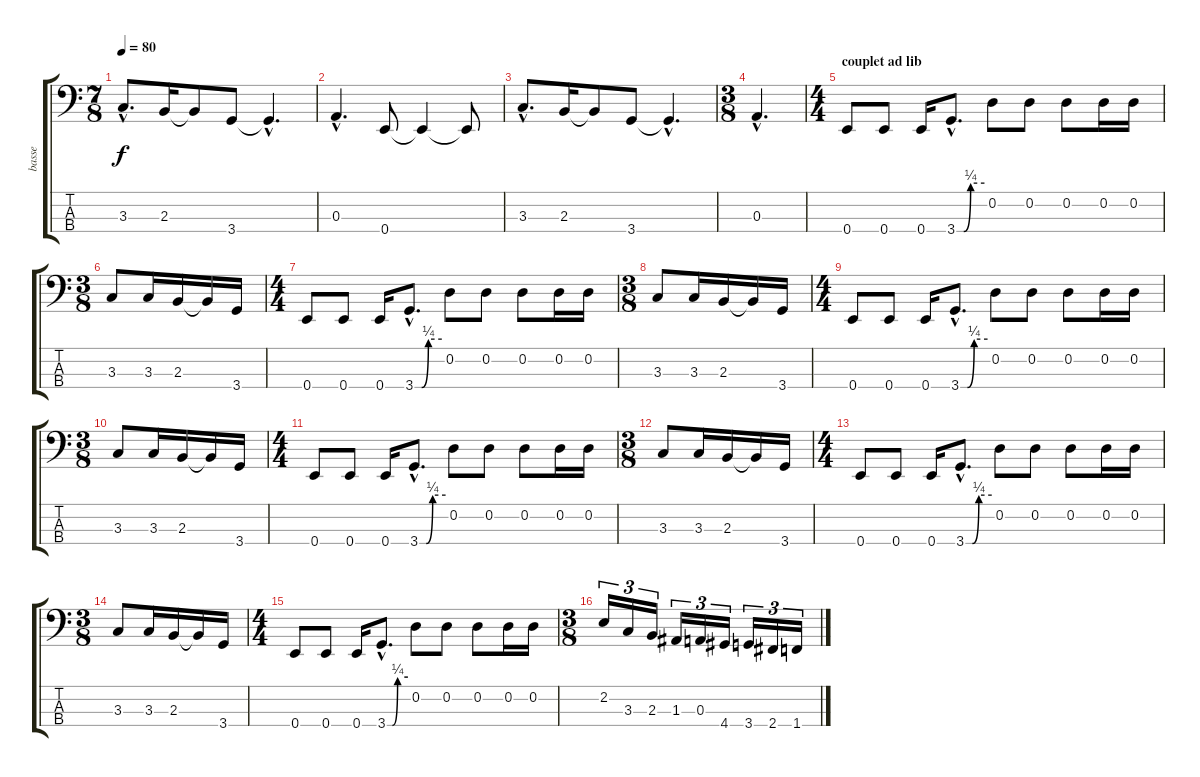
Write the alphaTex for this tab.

\track ("basse" "basse") {instrument electricbassfinger}
\staff {score tabs}
\tuning (G2 D2 A1 E1) {hide}
\ts (7 8)
\tempo 80
\clef f4
\ks c
3.3{hac}.8{d dy f} 2.3.16 2.3{t}.8 3.4.8 3.4{hac t}.4{d} |
0.3{hac}.4{d} 0.4.8 0.4{t}.4 0.4{t}.8 |
3.3{hac}.8{d} 2.3.16 2.3{t}.8 3.4.8 3.4{hac t}.4{d} |
\ts (3 8)
0.3{hac}.4{d} |
\ts (4 4)
\section ("" "couplet ad lib")
0.4.8 0.4.8 0.4.16 3.4{be (custom 0 0 15 0 30 1 60 1) hac}.8{d} 0.2.8 0.2.8 0.2.8 0.2.16 0.2.16 |
\ts (3 8)
3.3.8 3.3.16 2.3.16 2.3{t}.16 3.4.16 |
\ts (4 4)
0.4.8 0.4.8 0.4.16 3.4{be (custom 0 0 15 0 30 1 60 1) hac}.8{d} 0.2.8 0.2.8 0.2.8 0.2.16 0.2.16 |
\ts (3 8)
3.3.8 3.3.16 2.3.16 2.3{t}.16 3.4.16 |
\ts (4 4)
0.4.8 0.4.8 0.4.16 3.4{be (custom 0 0 15 0 30 1 60 1) hac}.8{d} 0.2.8 0.2.8 0.2.8 0.2.16 0.2.16 |
\ts (3 8)
3.3.8 3.3.16 2.3.16 2.3{t}.16 3.4.16 |
\ts (4 4)
0.4.8 0.4.8 0.4.16 3.4{be (custom 0 0 15 0 30 1 60 1) hac}.8{d} 0.2.8 0.2.8 0.2.8 0.2.16 0.2.16 |
\ts (3 8)
3.3.8 3.3.16 2.3.16 2.3{t}.16 3.4.16 |
\ts (4 4)
0.4.8 0.4.8 0.4.16 3.4{be (custom 0 0 15 0 30 1 60 1) hac}.8{d} 0.2.8 0.2.8 0.2.8 0.2.16 0.2.16 |
\ts (3 8)
3.3.8 3.3.16 2.3.16 2.3{t}.16 3.4.16 |
\ts (4 4)
0.4.8 0.4.8 0.4.16 3.4{be (custom 0 0 15 0 30 1 60 1) hac}.8{d} 0.2.8 0.2.8 0.2.8 0.2.16 0.2.16 |
\ts (3 8)
2.2.16{tu (3 2)} 3.3.16{tu (3 2)} 2.3.16{tu (3 2)} 1.3.16{tu (3 2)} 0.3.16{tu (3 2)} 4.4.16{tu (3 2)} 3.4.16{tu (3 2)} 2.4.16{tu (3 2)} 1.4.16{tu (3 2)}
